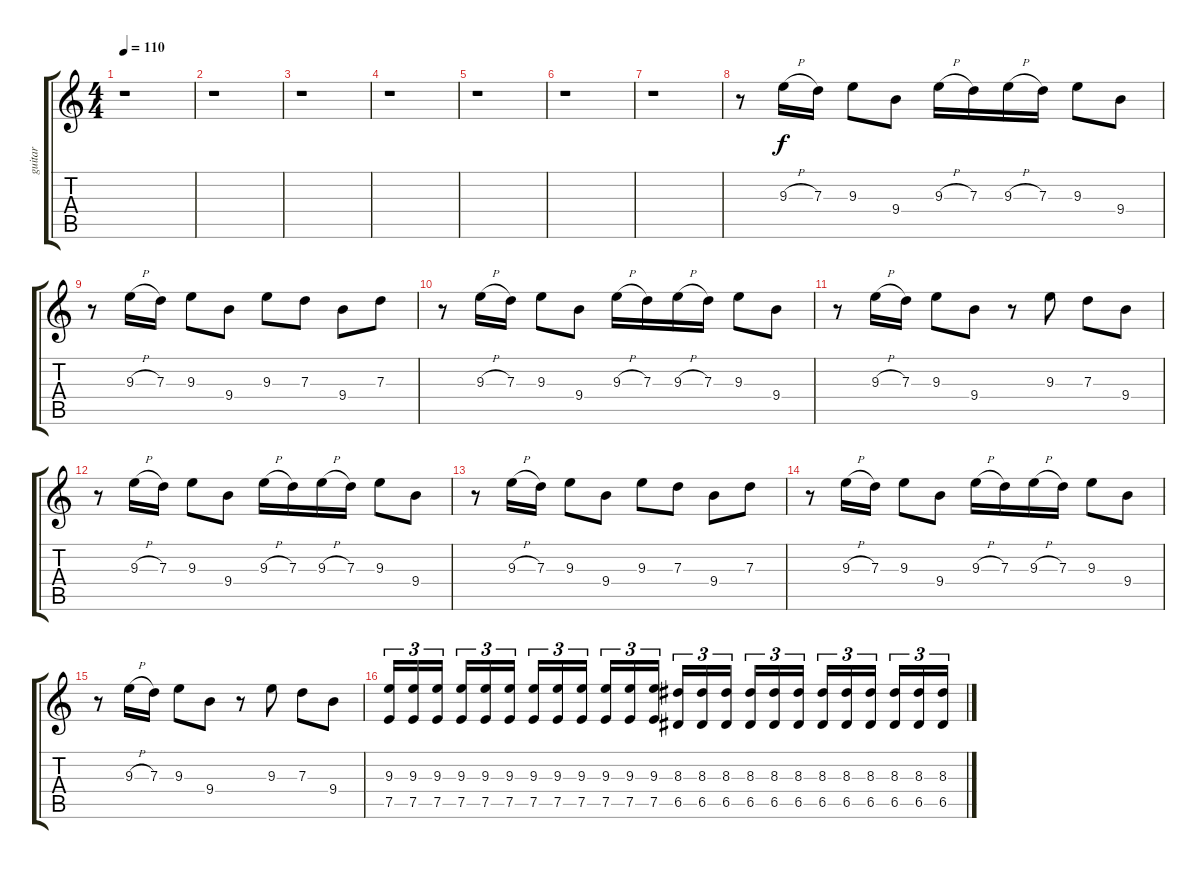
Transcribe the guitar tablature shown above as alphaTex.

\track ("guitar" "guitar") {instrument acousticguitarsteel}
\staff {score tabs}
\tuning (E4 B3 G3 D3 A2 E2) {hide}
\ts (4 4)
\tempo 110
\clef g2
\ks c
r.1{dy f} |
r.1 |
r.1 |
r.1 |
r.1 |
r.1 |
r.1 |
r.8 9.3{h}.16 7.3.16 9.3.8 9.4.8 9.3{h}.16 7.3.16 9.3{h}.16 7.3.16 9.3.8 9.4.8 |
r.8 9.3{h}.16 7.3.16 9.3.8 9.4.8 9.3.8 7.3.8 9.4.8 7.3.8 |
r.8 9.3{h}.16 7.3.16 9.3.8 9.4.8 9.3{h}.16 7.3.16 9.3{h}.16 7.3.16 9.3.8 9.4.8 |
r.8 9.3{h}.16 7.3.16 9.3.8 9.4.8 r.8 9.3.8 7.3.8 9.4.8 |
r.8 9.3{h}.16 7.3.16 9.3.8 9.4.8 9.3{h}.16 7.3.16 9.3{h}.16 7.3.16 9.3.8 9.4.8 |
r.8 9.3{h}.16 7.3.16 9.3.8 9.4.8 9.3.8 7.3.8 9.4.8 7.3.8 |
r.8 9.3{h}.16 7.3.16 9.3.8 9.4.8 9.3{h}.16 7.3.16 9.3{h}.16 7.3.16 9.3.8 9.4.8 |
r.8 9.3{h}.16 7.3.16 9.3.8 9.4.8 r.8 9.3.8 7.3.8 9.4.8 |
(9.3 7.5).16{tu (3 2) volume 16 instrument overdrivenguitar} (9.3 7.5).16{tu (3 2)} (9.3 7.5).16{tu (3 2)} (9.3 7.5).16{tu (3 2)} (9.3 7.5).16{tu (3 2)} (9.3 7.5).16{tu (3 2)} (9.3 7.5).16{tu (3 2)} (9.3 7.5).16{tu (3 2)} (9.3 7.5).16{tu (3 2)} (9.3 7.5).16{tu (3 2)} (9.3 7.5).16{tu (3 2)} (9.3 7.5).16{tu (3 2)} (8.3 6.5).16{tu (3 2)} (8.3 6.5).16{tu (3 2)} (8.3 6.5).16{tu (3 2)} (8.3 6.5).16{tu (3 2)} (8.3 6.5).16{tu (3 2)} (8.3 6.5).16{tu (3 2)} (8.3 6.5).16{tu (3 2)} (8.3 6.5).16{tu (3 2)} (8.3 6.5).16{tu (3 2)} (8.3 6.5).16{tu (3 2)} (8.3 6.5).16{tu (3 2)} (8.3 6.5).16{tu (3 2)}
